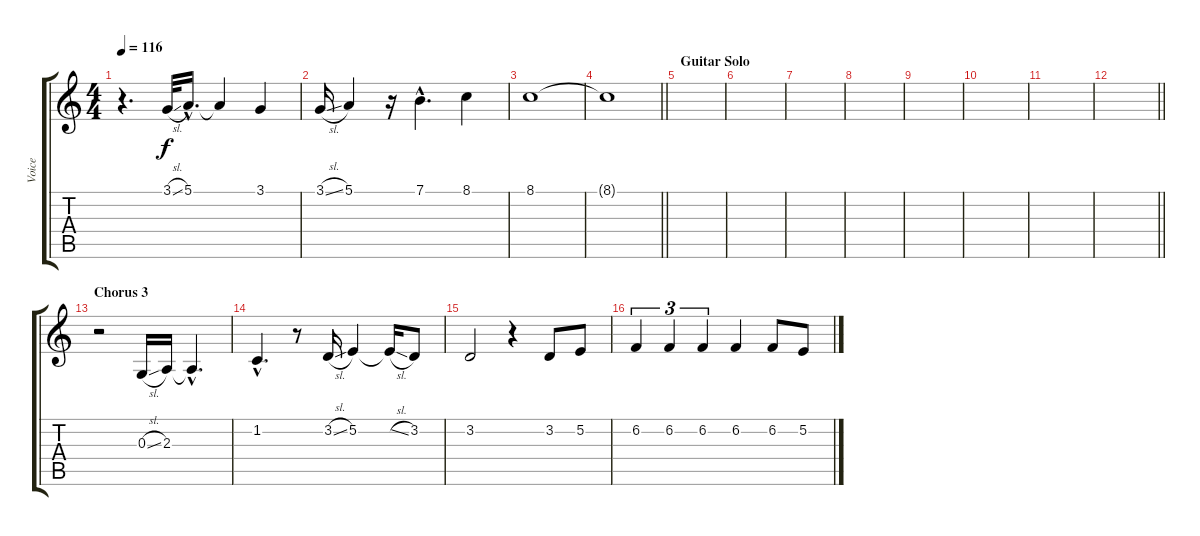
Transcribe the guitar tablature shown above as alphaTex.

\track ("Voice" "Voice") {instrument flute}
\staff {score tabs}
\tuning (E4 B3 G3 D3 A2 E2) {hide}
\ts (4 4)
\tempo 116
\clef g2
\ks c
r.4{d dy f} 3.1{sl}.32 5.1{hac}.16{d} 5.1{t}.4 3.1.4 |
3.1{sl}.16 5.1.4 r.16 7.1{hac}.4{d} 8.1.4 |
8.1.1 |
\barLineRight lightlight
8.1{t}.1 |
\section ("" "Guitar Solo")
|
|
|
|
|
|
|
\barLineRight lightlight
|
\section ("" "Chorus 3")
r.2 0.3{sl}.16 2.3.16 2.3{hac t}.4{d} |
1.2{hac}.4{d} r.8 3.2{sl}.16 5.2.4 5.2{sl t}.16 3.2.8 |
3.2.2 r.4 3.2.8 5.2.8 |
6.2.4{tu (3 2)} 6.2.4{tu (3 2)} 6.2.4{tu (3 2)} 6.2.4 6.2.8 5.2.8
